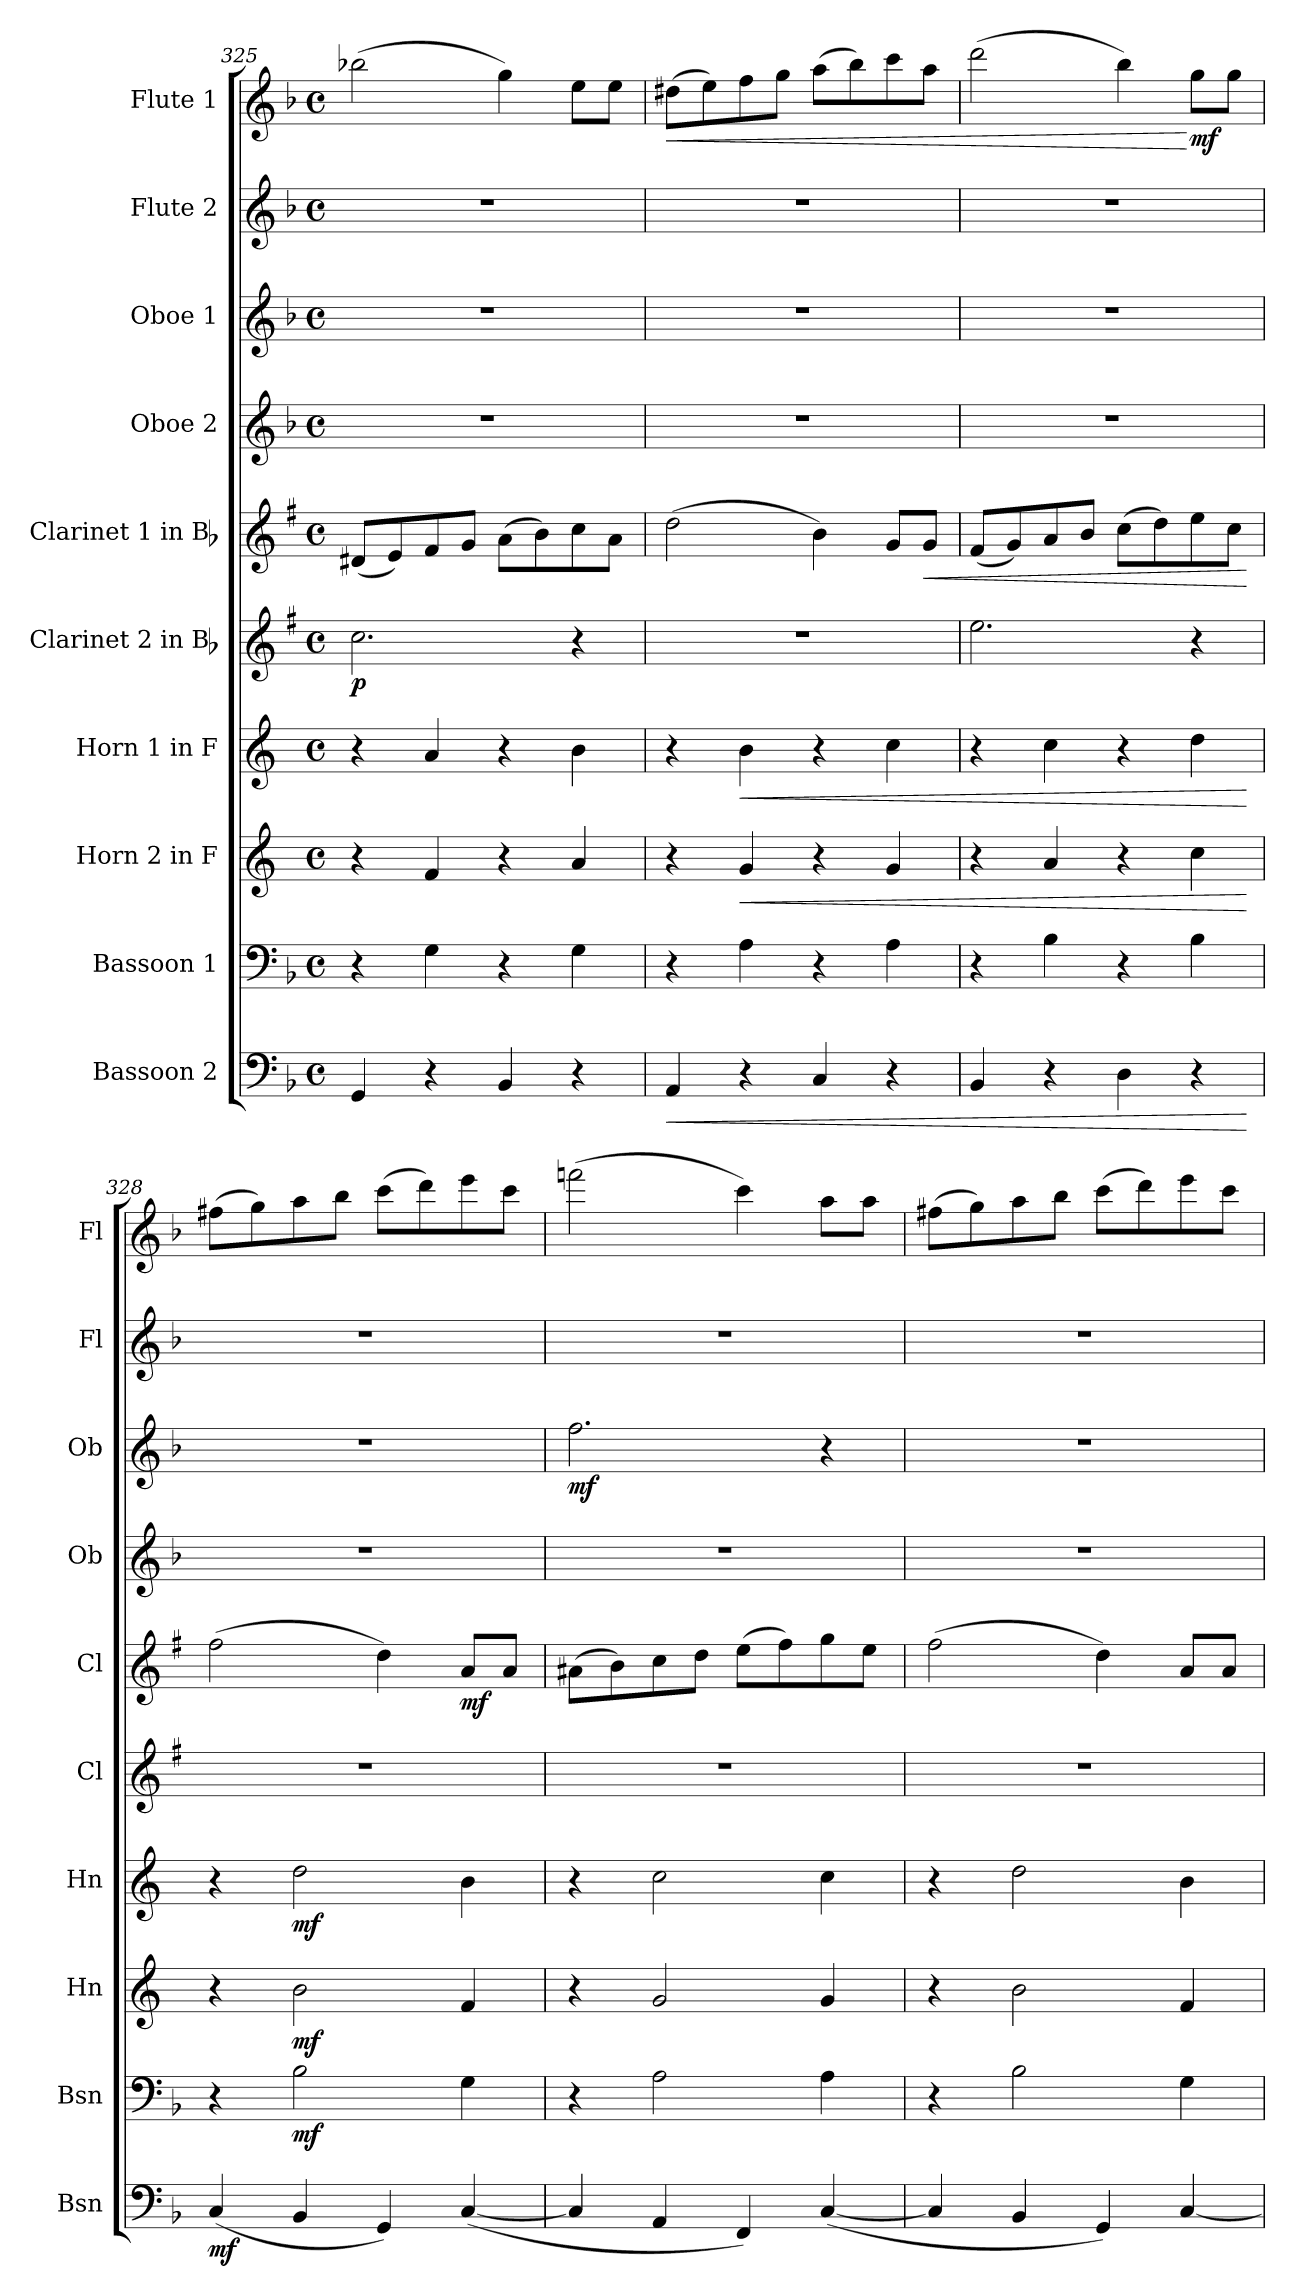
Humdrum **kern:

**kern	**dynam	**kern	**dynam	**kern	**dynam	**kern	**dynam	**kern	**dynam	**kern	**dynam	**kern	**kern	**dynam	**kern	**kern	**dynam
*part10	*part10	*part9	*part9	*part8	*part8	*part7	*part7	*part6	*part6	*part5	*part5	*part4	*part3	*part3	*part2	*part1	*part1
*staff10	*staff10	*staff9	*staff9	*staff8	*staff8	*staff7	*staff7	*staff6	*staff6	*staff5	*staff5	*staff4	*staff3	*staff3	*staff2	*staff1	*staff1
*I"Bassoon 2	*	*I"Bassoon 1	*	*I"Horn 2 in F	*	*I"Horn 1 in F	*	*I"Clarinet 2 in Bb	*	*I"Clarinet 1 in Bb	*	*I"Oboe 2	*I"Oboe 1	*	*I"Flute 2	*I"Flute 1	*
*I'Bsn	*	*I'Bsn	*	*I'Hn	*	*I'Hn	*	*I'Cl	*	*I'Cl	*	*I'Ob	*I'Ob	*	*I'Fl	*I'Fl	*
*clefF4	*	*clefF4	*	*clefG2	*	*clefG2	*	*clefG2	*	*clefG2	*	*clefG2	*clefG2	*	*clefG2	*clefG2	*
*	*	*	*	*ITrd4c7	*	*ITrd4c7	*	*ITrd1c2	*	*ITrd1c2	*	*	*	*	*	*	*
*k[b-]	*	*k[b-]	*	*k[b-]	*	*k[b-]	*	*k[b-]	*	*k[b-]	*	*k[b-]	*k[b-]	*	*k[b-]	*k[b-]	*
*M4/4	*	*M4/4	*	*M4/4	*	*M4/4	*	*M4/4	*	*M4/4	*	*M4/4	*M4/4	*	*M4/4	*M4/4	*
*met(c)	*	*met(c)	*	*met(c)	*	*met(c)	*	*met(c)	*	*met(c)	*	*met(c)	*met(c)	*	*met(c)	*met(c)	*
=325	=325	=325	=325	=325	=325	=325	=325	=325	=325	=325	=325	=325	=325	=325	=325	=325	=325
!	!	!	!	!	!	!	!	!	!LO:DY:b	!	!	!	!	!	!	!	!
4GG/	.	4r	.	4r	.	4r	.	2.b-\	p	(8c#X/L	.	1r	1r	.	1r	(2bb-X\	.
.	.	.	.	.	.	.	.	.	.	8d/)	.	.	.	.	.	.	.
4r	.	4G\	.	4B-/	.	4d/	.	.	.	8e/	.	.	.	.	.	.	.
.	.	.	.	.	.	.	.	.	.	8f/J	.	.	.	.	.	.	.
4BB-/	.	4r	.	4r	.	4r	.	.	.	(8g\L	.	.	.	.	.	4gg\)	.
.	.	.	.	.	.	.	.	.	.	8a\)	.	.	.	.	.	.	.
4r	.	4G\	.	4d/	.	4e\	.	4r	.	8b-\	.	.	.	.	.	8ee\L	.
.	.	.	.	.	.	.	.	.	.	8g\J	.	.	.	.	.	8ee\J	.
=326	=326	=326	=326	=326	=326	=326	=326	=326	=326	=326	=326	=326	=326	=326	=326	=326	=326
!	!LO:HP:b	!	!	!	!	!	!	!	!	!	!	!	!	!	!	!	!LO:HP:b
4AA/	<	4r	.	4r	.	4r	.	1r	.	(2cc\	.	1r	1r	.	1r	(8dd#X\L	<
.	.	.	.	.	.	.	.	.	.	.	.	.	.	.	.	8ee\)	.
!	!	!	!	!	!LO:HP:b	!	!LO:HP:b	!	!	!	!	!	!	!	!	!	!
4r	.	4A\	.	4c/	<	4e\	<	.	.	.	.	.	.	.	.	8ff\	.
.	.	.	.	.	.	.	.	.	.	.	.	.	.	.	.	8gg\J	.
4C/	.	4r	.	4r	.	4r	.	.	.	4a\)	.	.	.	.	.	(8aa\L	.
.	.	.	.	.	.	.	.	.	.	.	.	.	.	.	.	8bb-\)	.
4r	.	4A\	.	4c/	.	4f\	.	.	.	8f/L	.	.	.	.	.	8ccc\	.
!	!	!	!	!	!	!	!	!	!	!	!LO:HP:b	!	!	!	!	!	!
.	.	.	.	.	.	.	.	.	.	8f/J	<	.	.	.	.	8aa\J	.
=327	=327	=327	=327	=327	=327	=327	=327	=327	=327	=327	=327	=327	=327	=327	=327	=327	=327
4BB-/	.	4r	.	4r	.	4r	.	2.dd\	.	(8e/L	.	1r	1r	.	1r	(2ddd\	.
.	.	.	.	.	.	.	.	.	.	8f/)	.	.	.	.	.	.	.
4r	.	4B-\	.	4d/	.	4f\	.	.	.	8g/	.	.	.	.	.	.	.
.	.	.	.	.	.	.	.	.	.	8a/J	.	.	.	.	.	.	.
4D\	.	4r	.	4r	.	4r	.	.	.	(8b-\L	.	.	.	.	.	4bb-\)	.
.	.	.	.	.	.	.	.	.	.	8cc\)	.	.	.	.	.	.	.
!	!	!	!	!	!	!	!	!	!	!	!	!	!	!	!	!	!LO:DY:n=1:b
4r	.	4B-\	.	4f\	.	4g\	.	4r	.	8dd\	.	.	.	.	.	8gg\L	[ mf
.	.	.	.	.	.	.	.	.	.	8b-\J	.	.	.	.	.	8gg\J	.
.	[	.	.	.	[	.	[	.	.	.	[	.	.	.	.	.	.
=328	=328	=328	=328	=328	=328	=328	=328	=328	=328	=328	=328	=328	=328	=328	=328	=328	=328
!	!LO:DY:b	!	!	!	!	!	!	!	!	!	!	!	!	!	!	!	!
(4C/	mf	4r	.	4r	.	4r	.	1r	.	(2ee\	.	1r	1r	.	1r	(8ff#X\L	.
.	.	.	.	.	.	.	.	.	.	.	.	.	.	.	.	8gg\)	.
!	!	!	!LO:DY:b	!	!LO:DY:b	!	!LO:DY:b	!	!	!	!	!	!	!	!	!	!
4BB-/	.	2B-\	mf	2e\	mf	2g\	mf	.	.	.	.	.	.	.	.	8aa\	.
.	.	.	.	.	.	.	.	.	.	.	.	.	.	.	.	8bb-\J	.
4GG/)	.	.	.	.	.	.	.	.	.	4cc\)	.	.	.	.	.	(8ccc\L	.
.	.	.	.	.	.	.	.	.	.	.	.	.	.	.	.	8ddd\)	.
!	!	!	!	!	!	!	!	!	!	!	!LO:DY:b	!	!	!	!	!	!
([4C/	.	4G\	.	4B-/	.	4e\	.	.	.	8g/L	mf	.	.	.	.	8eee\	.
.	.	.	.	.	.	.	.	.	.	8g/J	.	.	.	.	.	8ccc\J	.
=329	=329	=329	=329	=329	=329	=329	=329	=329	=329	=329	=329	=329	=329	=329	=329	=329	=329
!	!	!	!	!	!	!	!	!	!	!	!	!	!	!LO:DY:b	!	!	!
4C/]	.	4r	.	4r	.	4r	.	1r	.	(8g#X\L	.	1r	2.ff\	mf	1r	(2fffn\	.
.	.	.	.	.	.	.	.	.	.	8a\)	.	.	.	.	.	.	.
4AA/	.	2A\	.	2c/	.	2f\	.	.	.	8b-\	.	.	.	.	.	.	.
.	.	.	.	.	.	.	.	.	.	8cc\J	.	.	.	.	.	.	.
4FF/)	.	.	.	.	.	.	.	.	.	(8dd\L	.	.	.	.	.	4ccc\)	.
.	.	.	.	.	.	.	.	.	.	8ee\)	.	.	.	.	.	.	.
([4C/	.	4A\	.	4c/	.	4f\	.	.	.	8ff\	.	.	4r	.	.	8aa\L	.
.	.	.	.	.	.	.	.	.	.	8dd\J	.	.	.	.	.	8aa\J	.
!!LO:PB:g=z
=330	=330	=330	=330	=330	=330	=330	=330	=330	=330	=330	=330	=330	=330	=330	=330	=330	=330
4C/]	.	4r	.	4r	.	4r	.	1r	.	(2ee\	.	1r	1r	.	1r	(8ff#X\L	.
.	.	.	.	.	.	.	.	.	.	.	.	.	.	.	.	8gg\)	.
4BB-/	.	2B-\	.	2e\	.	2g\	.	.	.	.	.	.	.	.	.	8aa\	.
.	.	.	.	.	.	.	.	.	.	.	.	.	.	.	.	8bb-\J	.
4GG/)	.	.	.	.	.	.	.	.	.	4cc\)	.	.	.	.	.	(8ccc\L	.
.	.	.	.	.	.	.	.	.	.	.	.	.	.	.	.	8ddd\)	.
[4C/	.	4G\	.	4B-/	.	4e\	.	.	.	8g/L	.	.	.	.	.	8eee\	.
.	.	.	.	.	.	.	.	.	.	8g/J	.	.	.	.	.	8ccc\J	.
=	=	=	=	=	=	=	=	=	=	=	=	=	=	=	=	=	=
*-	*-	*-	*-	*-	*-	*-	*-	*-	*-	*-	*-	*-	*-	*-	*-	*-	*-
